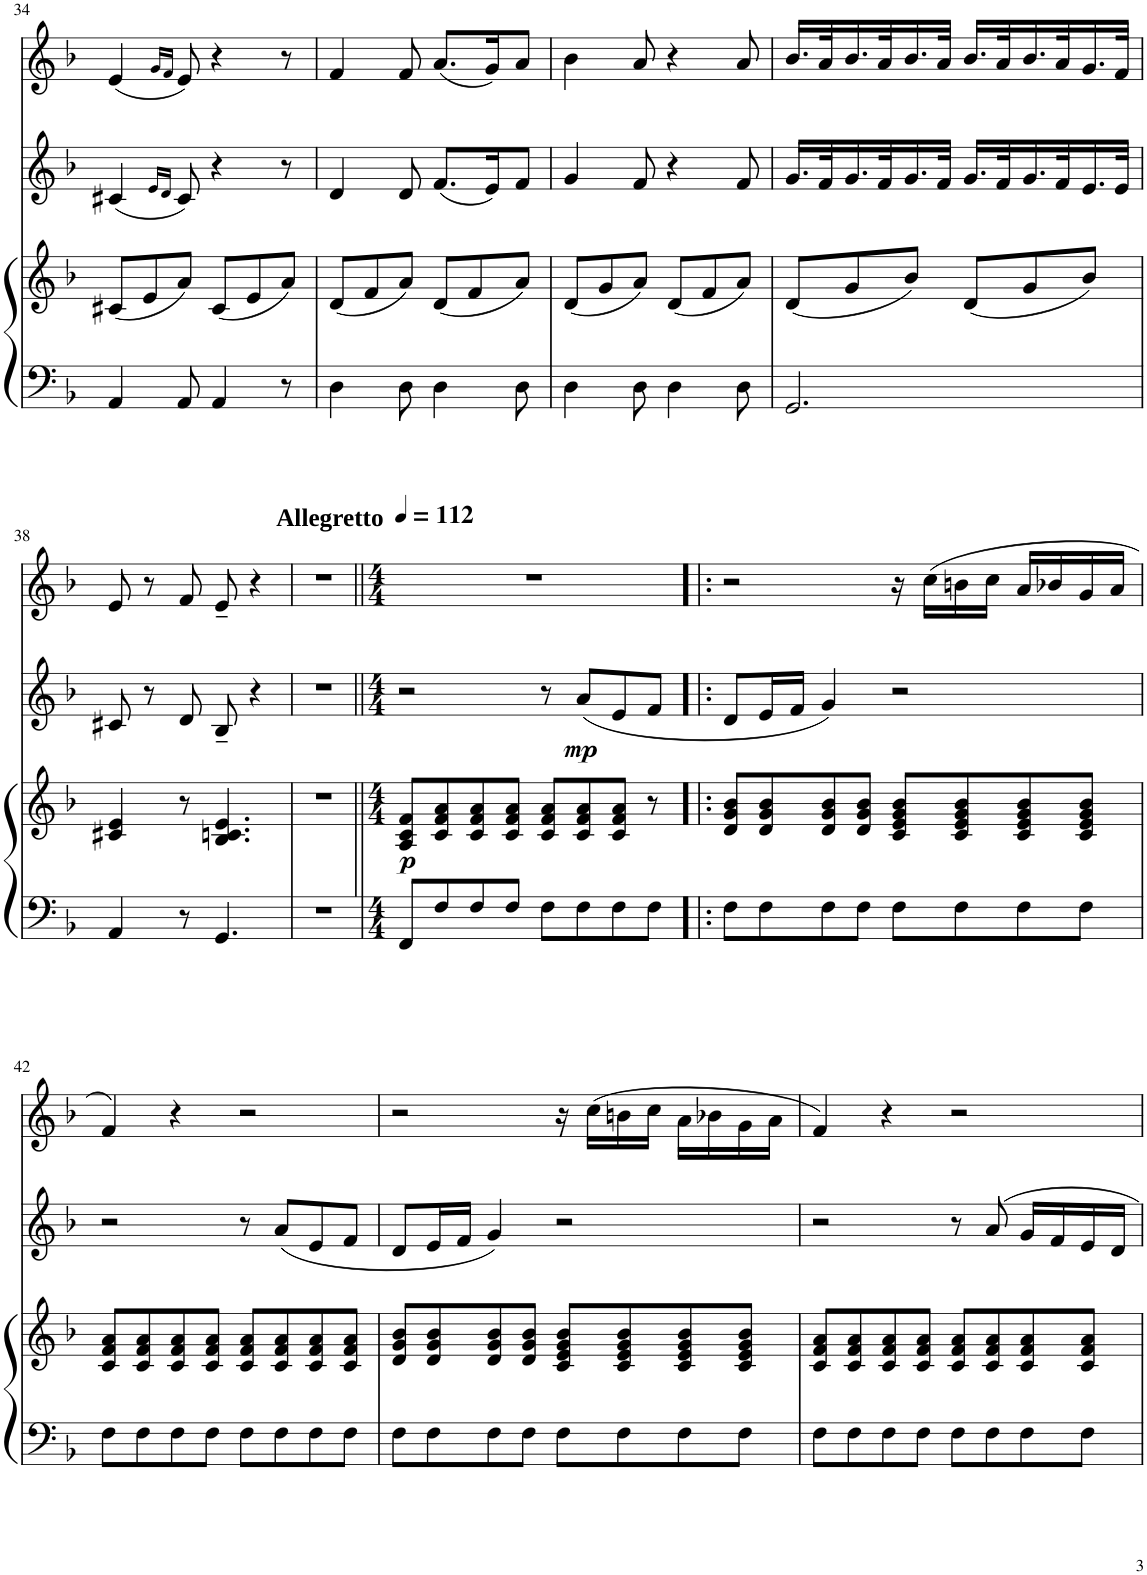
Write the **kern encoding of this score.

**kern	**kern	**dynam	**kern	**dynam	**kern
*part3	*part3	*part3	*part2	*part2	*part1
*staff4	*staff3	*staff3/4	*staff2	*staff2	*staff1
*I"Piano	*	*	*I"Secondo Gatto	*	*I"Primo Gatto
!!LO:PB:g=z
*clefF4	*clefG2	*	*clefG2	*	*clefG2
*k[b-]	*k[b-]	*	*k[b-]	*	*k[b-]
*M6/8	*M6/8	*	*M6/8	*	*M6/8
=34	=34	=34	=34	=34	=34
4AA/	(8c#X/L	.	(4c#X/	.	(4e/
.	8e/	.	.	.	.
.	.	.	16qe/LL	.	16qg/LL
.	.	.	16qd/JJ	.	16qf/JJ
8AA/	8a/J)	.	8c#/)	.	8e/)
4AA/	(8c#/L	.	4r	.	4r
.	8e/	.	.	.	.
8r	8a/J)	.	8r	.	8r
=35	=35	=35	=35	=35	=35
4D\	(8d/L	.	4d/	.	4f/
.	8f/	.	.	.	.
8D\	8a/J)	.	8d/	.	8f/
4D\	(8d/L	.	(8.f/L	.	(8.a/L
.	8f/	.	.	.	.
.	.	.	16e/K)	.	16g/K)
8D\	8a/J)	.	8f/J	.	8a/J
=36	=36	=36	=36	=36	=36
4D\	(8d/L	.	4g/	.	4b-\
.	8g/	.	.	.	.
8D\	8a/J)	.	8f/	.	8a/
4D\	(8d/L	.	4r	.	4r
.	8f/	.	.	.	.
8D\	8a/J)	.	8f/	.	8a/
=37	=37	=37	=37	=37	=37
2.GG/	(8d/L	.	16.g/LL	.	16.b-/LL
.	.	.	32f/K	.	32a/K
.	8g/	.	16.g/	.	16.b-/
.	.	.	32f/K	.	32a/K
.	8b-/J)	.	16.g/	.	16.b-/
.	.	.	32f/JJk	.	32a/JJk
.	(8d/L	.	16.g/LL	.	16.b-/LL
.	.	.	32f/K	.	32a/K
.	8g/	.	16.g/	.	16.b-/
.	.	.	32f/K	.	32a/K
.	8b-/J)	.	16.e/	.	16.g/
.	.	.	32e/JJk	.	32f/JJk
!!LO:LB:g=z
=38	=38	=38	=38	=38	=38
4AA/	4c#X/ 4e/	.	8c#X/	.	8e/
.	.	.	8r	.	8r
8r	8r	.	8d/	.	8f/
4.GG/	4.B-/ 4.cn/ 4.e/	.	8B-~/	.	8e~/
.	.	.	4r	.	4r
=39	=39	=39	=39	=39	=39
2.r	2.r	.	2.r	.	2.r
=40||	=40||	=40||	=40||	=40||	=40||
*M4/4	*M4/4	*	*M4/4	*	*M4/4
*	*	*	*	*	*MM112
!	!	!	!	!	!LO:TX:a:B:t=Allegretto
!	!	!LO:DY:b	!	!	!
8FF/L	8A/ 8c/ 8f/L	p	2r	.	1r
8F/	8c/ 8f/ 8a/	.	.	.	.
8F/	8c/ 8f/ 8a/	.	.	.	.
8F/J	8c/ 8f/ 8a/J	.	.	.	.
8F\L	8c/ 8f/ 8a/L	.	8r	.	.
!	!	!	!	!LO:DY:b	!
8F\	8c/ 8f/ 8a/	.	(8a/L	mp	.
8F\	8c/ 8f/ 8a/J	.	8e/	.	.
8F\J	8r	.	8f/J	.	.
=41!|:	=41!|:	=41!|:	=41!|:	=41!|:	=41!|:
8F\L	8d/ 8g/ 8b-/L	.	8d/L	.	2r
8F\	8d/ 8g/ 8b-/	.	16e/L	.	.
.	.	.	16f/JJ	.	.
8F\	8d/ 8g/ 8b-/	.	4g/)	.	.
8F\J	8d/ 8g/ 8b-/J	.	.	.	.
8F\L	8c/ 8e/ 8g/ 8b-/L	.	2r	.	16r
.	.	.	.	.	(16cc\LL
8F\	8c/ 8e/ 8g/ 8b-/	.	.	.	16bn\
.	.	.	.	.	16cc\JJ
8F\	8c/ 8e/ 8g/ 8b-/	.	.	.	16a/LL
.	.	.	.	.	16b-X/
8F\J	8c/ 8e/ 8g/ 8b-/J	.	.	.	16g/
.	.	.	.	.	16a/JJ
!!LO:LB:g=z
=42	=42	=42	=42	=42	=42
8F\L	8c/ 8f/ 8a/L	.	2r	.	4f/)
8F\	8c/ 8f/ 8a/	.	.	.	.
8F\	8c/ 8f/ 8a/	.	.	.	4r
8F\J	8c/ 8f/ 8a/J	.	.	.	.
8F\L	8c/ 8f/ 8a/L	.	8r	.	2r
8F\	8c/ 8f/ 8a/	.	(8a/L	.	.
8F\	8c/ 8f/ 8a/	.	8e/	.	.
8F\J	8c/ 8f/ 8a/J	.	8f/J	.	.
=43	=43	=43	=43	=43	=43
8F\L	8d/ 8g/ 8b-/L	.	8d/L	.	2r
8F\	8d/ 8g/ 8b-/	.	16e/L	.	.
.	.	.	16f/JJ	.	.
8F\	8d/ 8g/ 8b-/	.	4g/)	.	.
8F\J	8d/ 8g/ 8b-/J	.	.	.	.
8F\L	8c/ 8e/ 8g/ 8b-/L	.	2r	.	16r
.	.	.	.	.	(16cc\LL
8F\	8c/ 8e/ 8g/ 8b-/	.	.	.	16bn\
.	.	.	.	.	16cc\JJ
8F\	8c/ 8e/ 8g/ 8b-/	.	.	.	16a\LL
.	.	.	.	.	16b-X\
8F\J	8c/ 8e/ 8g/ 8b-/J	.	.	.	16g\
.	.	.	.	.	16a\JJ
=44	=44	=44	=44	=44	=44
8F\L	8c/ 8f/ 8a/L	.	2r	.	4f/)
8F\	8c/ 8f/ 8a/	.	.	.	.
8F\	8c/ 8f/ 8a/	.	.	.	4r
8F\J	8c/ 8f/ 8a/J	.	.	.	.
8F\L	8c/ 8f/ 8a/L	.	8r	.	2r
8F\	8c/ 8f/ 8a/	.	8a/	.	.
8F\	8c/ 8f/ 8a/	.	16g/LL	.	.
.	.	.	16f/	.	.
8F\J	8c/ 8f/ 8a/J	.	16e/	.	.
.	.	.	16d/JJ	.	.
=	=	=	=	=	=
*-	*-	*-	*-	*-	*-
